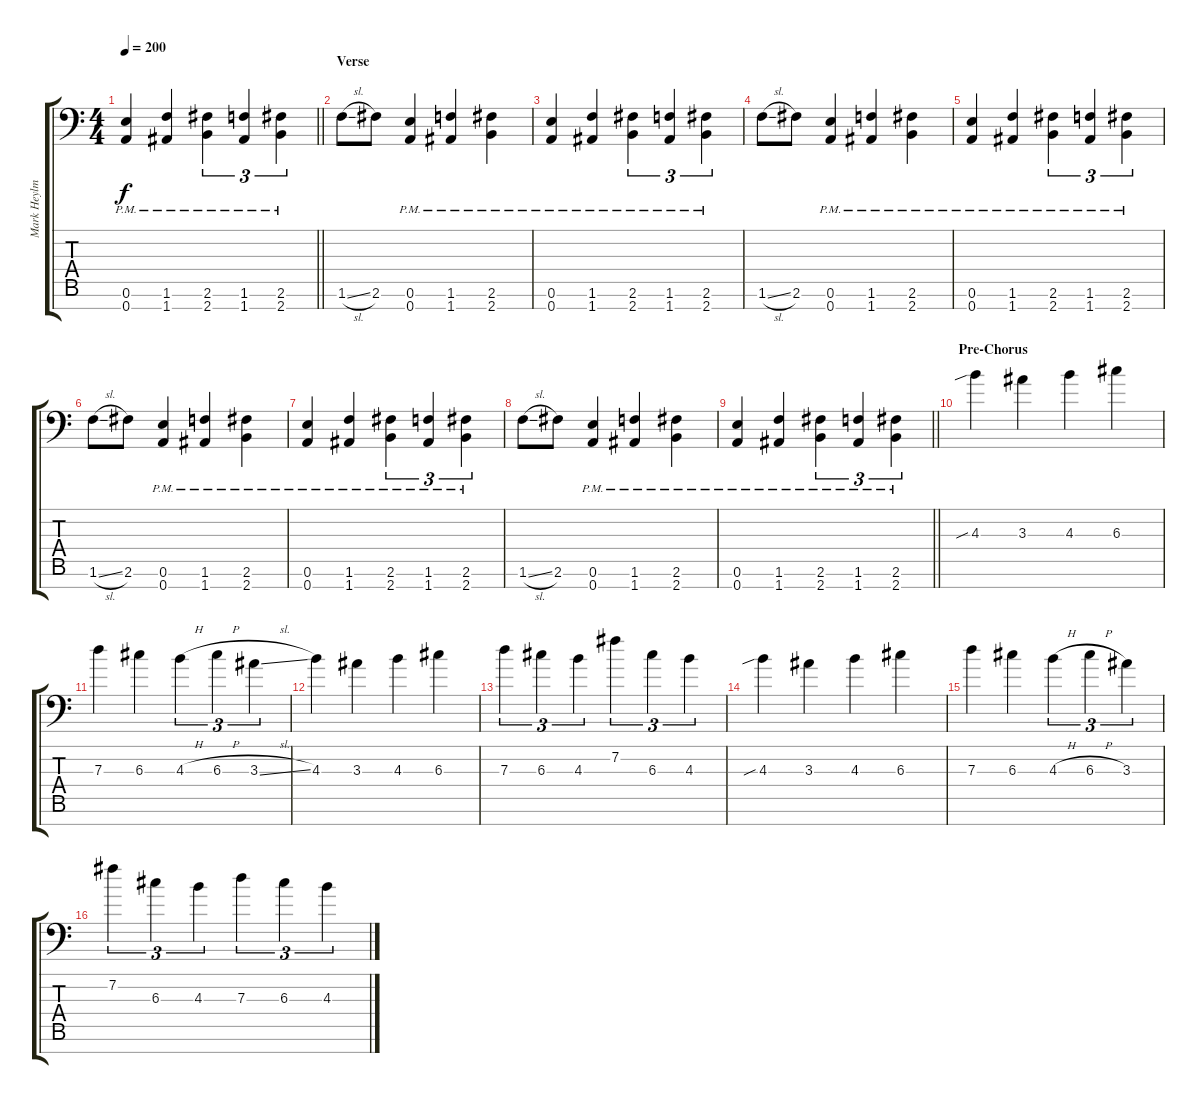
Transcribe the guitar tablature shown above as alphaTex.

\track ("Mark Heylmun" "Mark Heylm") {instrument distortionguitar}
\staff {score tabs}
\tuning (E4 B3 G3 D3 A2 E2 A1) {hide}
\ts (4 4)
\tempo 200
\clef f4
\barLineRight lightlight
\ks c
(0.6{pm} 0.7{pm}).4{dy f} (1.6{pm} 1.7{pm}).4 (2.6{pm} 2.7{pm}).4{tu (3 2)} (1.6{pm} 1.7{pm}).4{tu (3 2)} (2.6{pm} 2.7{pm}).4{tu (3 2)} |
\section ("" "Verse")
1.6{sl}.8 2.6.8 (0.6{pm} 0.7{pm}).4 (1.6{pm} 1.7{pm}).4 (2.6{pm} 2.7{pm}).4 |
(0.6{pm} 0.7{pm}).4 (1.6{pm} 1.7{pm}).4 (2.6{pm} 2.7{pm}).4{tu (3 2)} (1.6{pm} 1.7{pm}).4{tu (3 2)} (2.6{pm} 2.7{pm}).4{tu (3 2)} |
1.6{sl}.8 2.6.8 (0.6{pm} 0.7{pm}).4 (1.6{pm} 1.7{pm}).4 (2.6{pm} 2.7{pm}).4 |
(0.6{pm} 0.7{pm}).4 (1.6{pm} 1.7{pm}).4 (2.6{pm} 2.7{pm}).4{tu (3 2)} (1.6{pm} 1.7{pm}).4{tu (3 2)} (2.6{pm} 2.7{pm}).4{tu (3 2)} |
1.6{sl}.8 2.6.8 (0.6{pm} 0.7{pm}).4 (1.6{pm} 1.7{pm}).4 (2.6{pm} 2.7{pm}).4 |
(0.6{pm} 0.7{pm}).4 (1.6{pm} 1.7{pm}).4 (2.6{pm} 2.7{pm}).4{tu (3 2)} (1.6{pm} 1.7{pm}).4{tu (3 2)} (2.6{pm} 2.7{pm}).4{tu (3 2)} |
1.6{sl}.8 2.6.8 (0.6{pm} 0.7{pm}).4 (1.6{pm} 1.7{pm}).4 (2.6{pm} 2.7{pm}).4 |
\barLineRight lightlight
(0.6{pm} 0.7{pm}).4 (1.6{pm} 1.7{pm}).4 (2.6{pm} 2.7{pm}).4{tu (3 2)} (1.6{pm} 1.7{pm}).4{tu (3 2)} (2.6{pm} 2.7{pm}).4{tu (3 2)} |
\section ("" "Pre-Chorus")
4.3{sib}.4 3.3.4 4.3.4 6.3.4 |
7.3.4 6.3.4 4.3{h}.4{tu (3 2)} 6.3{h}.4{tu (3 2)} 3.3{sl}.4{tu (3 2)} |
4.3.4 3.3.4 4.3.4 6.3.4 |
7.3.4{tu (3 2)} 6.3.4{tu (3 2)} 4.3.4{tu (3 2)} 7.2.4{tu (3 2)} 6.3.4{tu (3 2)} 4.3.4{tu (3 2)} |
4.3{sib}.4 3.3.4 4.3.4 6.3.4 |
7.3.4 6.3.4 4.3{h}.4{tu (3 2)} 6.3{h}.4{tu (3 2)} 3.3.4{tu (3 2)} |
7.2.4{tu (3 2)} 6.3.4{tu (3 2)} 4.3.4{tu (3 2)} 7.3.4{tu (3 2)} 6.3.4{tu (3 2)} 4.3.4{tu (3 2)}
